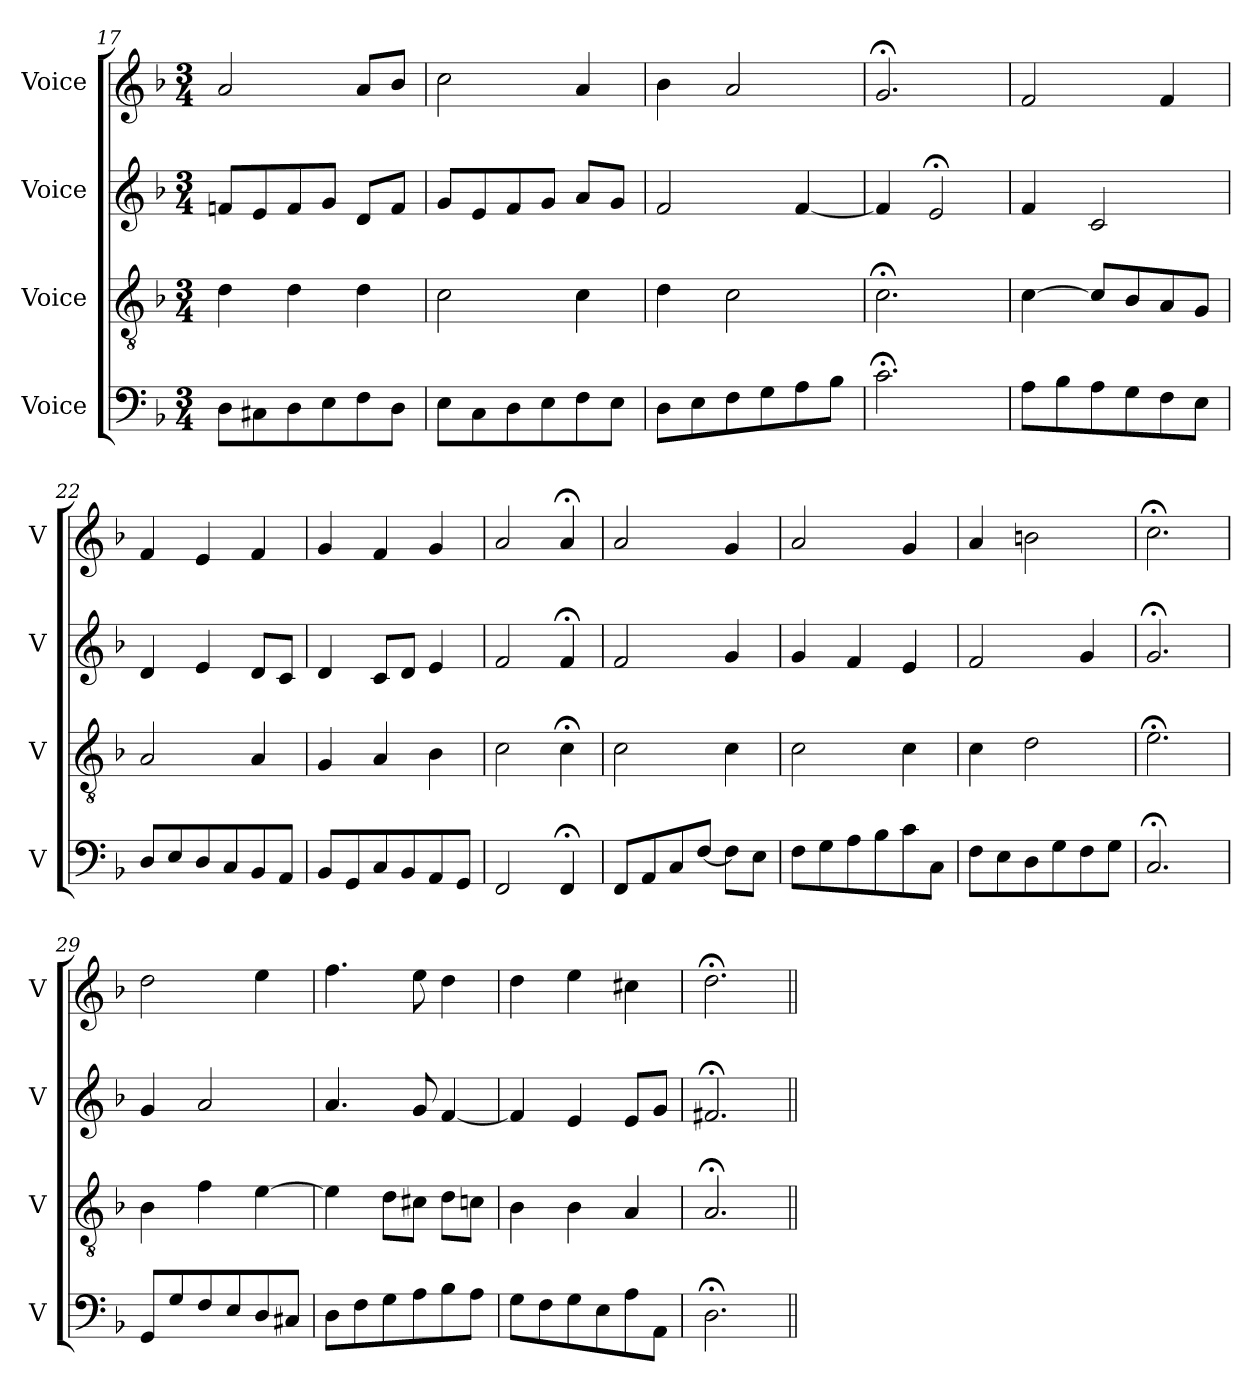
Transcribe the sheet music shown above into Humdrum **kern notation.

**kern	**kern	**kern	**kern
*part4	*part3	*part2	*part1
*staff4	*staff3	*staff2	*staff1
*I"Voice	*I"Voice	*I"Voice	*I"Voice
*I'V	*I'V	*I'V	*I'V
*clefF4	*clefGv2	*clefG2	*clefG2
*k[b-]	*k[b-]	*k[b-]	*k[b-]
*M3/4	*M3/4	*M3/4	*M3/4
=17	=17	=17	=17
8D\L	4d\	8fn/L	2a/
8C#X\	.	8e/	.
8D\	4d\	8f/	.
8E\	.	8g/J	.
8F\	4d\	8d/L	8a/L
8D\J	.	8f/J	8b-/J
=18	=18	=18	=18
8E\L	2c\	8g/L	2cc\
8C\	.	8e/	.
8D\	.	8f/	.
8E\	.	8g/J	.
8F\	4c\	8a/L	4a/
8E\J	.	8g/J	.
=19	=19	=19	=19
8D\L	4d\	2f/	4b-\
8E\	.	.	.
8F\	2c\	.	2a/
8G\	.	.	.
8A\	.	[4f/	.
8B-\J	.	.	.
=20	=20	=20	=20
2.c;<\	2.c;<\	4f/]	2.g;</
.	.	2e;</	.
=21	=21	=21	=21
8A\L	[4c\	4f/	2f/
8B-\	.	.	.
8A\	8c/L]	2c/	.
8G\	8B-/	.	.
8F\	8A/	.	4f/
8E\J	8G/J	.	.
=22	=22	=22	=22
8D/L	2A/	4d/	4f/
8E/	.	.	.
8D/	.	4e/	4e/
8C/	.	.	.
8BB-/	4A/	8d/L	4f/
8AA/J	.	8c/J	.
=23	=23	=23	=23
8BB-/L	4G/	4d/	4g/
8GG/	.	.	.
8C/	4A/	8c/L	4f/
8BB-/	.	8d/J	.
8AA/	4B-\	4e/	4g/
8GG/J	.	.	.
=24	=24	=24	=24
2FF/	2c\	2f/	2a/
4FF;</	4c;<\	4f;</	4a;</
!!LO:LB:g=z
=25	=25	=25	=25
8FF/L	2c\	2f/	2a/
8AA/	.	.	.
8C/	.	.	.
[8F/J	.	.	.
8F\L]	4c\	4g/	4g/
8E\J	.	.	.
=26	=26	=26	=26
8F\L	2c\	4g/	2a/
8G\	.	.	.
8A\	.	4f/	.
8B-\	.	.	.
8c\	4c\	4e/	4g/
8C\J	.	.	.
=27	=27	=27	=27
8F\L	4c\	2f/	4a/
8E\	.	.	.
8D\	2d\	.	2bn\
8G\	.	.	.
8F\	.	4g/	.
8G\J	.	.	.
=28	=28	=28	=28
2.C;</	2.e;<\	2.g;</	2.cc;<\
=29	=29	=29	=29
8GG/L	4B-\	4g/	2dd\
8G/	.	.	.
8F/	4f\	2a/	.
8E/	.	.	.
8D/	[4e\	.	4ee\
8C#X/J	.	.	.
=30	=30	=30	=30
8D\L	4e\]	4.a/	4.ff\
8F\	.	.	.
8G\	8d\L	.	.
8A\	8c#X\J	8g/	8ee\
8B-\	8d\L	[4f/	4dd\
8A\J	8cn\J	.	.
=31	=31	=31	=31
8G\L	4B-\	4f/]	4dd\
8F\	.	.	.
8G\	4B-\	4e/	4ee\
8E\	.	.	.
8A\	4A/	8e/L	4cc#X\
8AA\J	.	8g/J	.
=32	=32	=32	=32
2.D;<\	2.A;</	2.f#X;</	2.dd;<\
=||	=||	=||	=||
*-	*-	*-	*-
